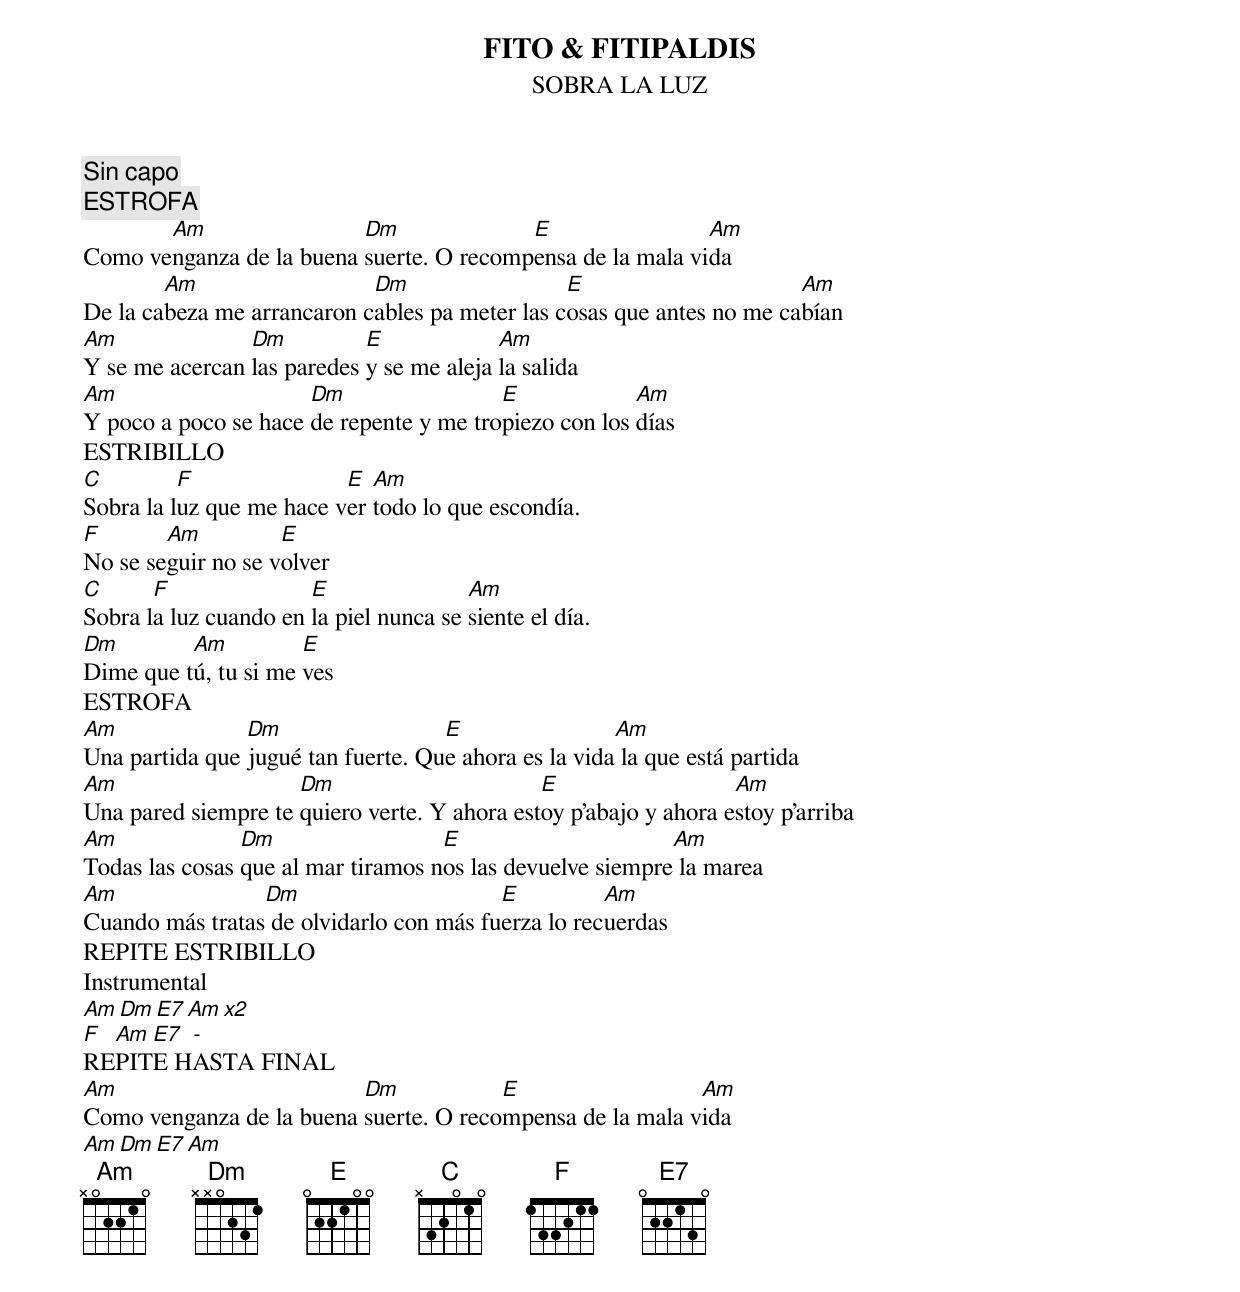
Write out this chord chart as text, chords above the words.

FITO & FITIPALDIS
SOBRA LA LUZ
Sin capo
ESTROFA
       Am                 Dm              E                 Am
Como venganza de la buena suerte. O recompensa de la mala vida
        Am                  Dm                  E                      Am
De la cabeza me arrancaron cables pa meter las cosas que antes no me cabían
Am              Dm          E             Am
Y se me acercan las paredes y se me aleja la salida
Am                    Dm                 E             Am
Y poco a poco se hace de repente y me tropiezo con los días
ESTRIBILLO
C         F               E  Am
Sobra la luz que me hace ver todo lo que escondía.
F       Am          E
No se seguir no se volver
C      F               E                Am
Sobra la luz cuando en la piel nunca se siente el día.
Dm        Am          E
Dime que tú, tu si me ves
ESTROFA
Am              Dm                  E                 Am
Una partida que jugué tan fuerte. Que ahora es la vida la que está partida
Am                   Dm                       E                   Am
Una pared siempre te quiero verte. Y ahora estoy p'abajo y ahora estoy p'arriba
Am              Dm                  E                      Am
Todas las cosas que al mar tiramos nos las devuelve siempre la marea
Am               Dm                      E          Am
Cuando más tratas de olvidarlo con más fuerza lo recuerdas
REPITE ESTRIBILLO
Instrumental
Am Dm E7 Am x2
F Am E7 -
REPITE HASTA FINAL
Am                        Dm            E                  Am
Como venganza de la buena suerte. O recompensa de la mala vida
Am Dm E7 Am
